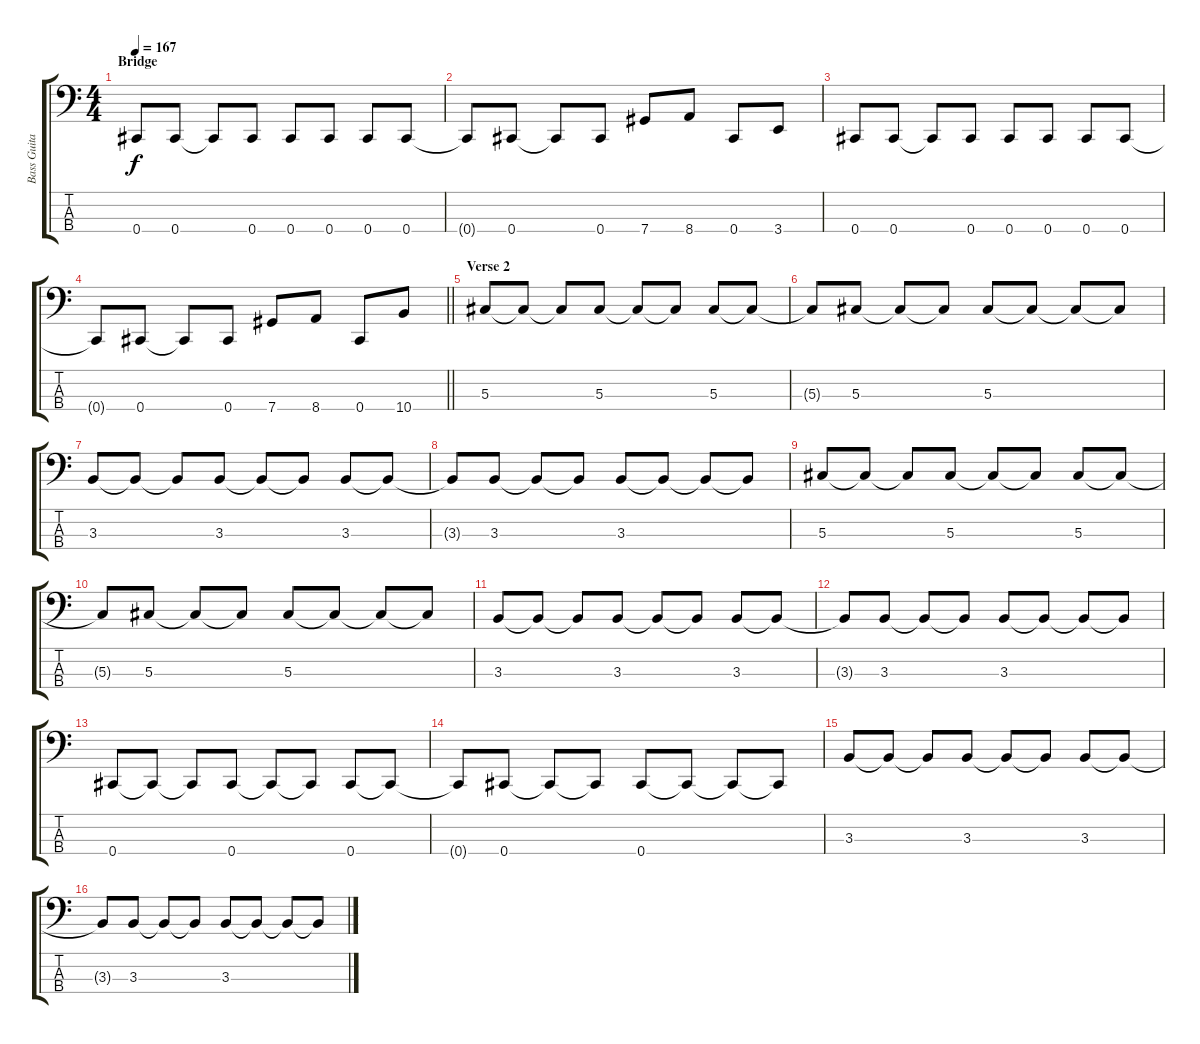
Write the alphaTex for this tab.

\track ("Bass Guitar" "Bass Guita") {instrument electricbassfinger}
\staff {score tabs}
\tuning (Gb2 Db2 Ab1 Db1) {hide}
\ts (4 4)
\section ("" "Bridge")
\tempo 167
\clef f4
\ks c
0.4.8{dy f} 0.4.8 0.4{t}.8 0.4.8 0.4.8 0.4.8 0.4.8 0.4.8 |
0.4{t}.8 0.4.8 0.4{t}.8 0.4.8 7.4.8 8.4.8 0.4.8 3.4.8 |
0.4.8 0.4.8 0.4{t}.8 0.4.8 0.4.8 0.4.8 0.4.8 0.4.8 |
\barLineRight lightlight
0.4{t}.8 0.4.8 0.4{t}.8 0.4.8 7.4.8 8.4.8 0.4.8 10.4.8 |
\section ("" "Verse 2")
5.3.8 5.3{t}.8 5.3{t}.8 5.3.8 5.3{t}.8 5.3{t}.8 5.3.8 5.3{t}.8 |
5.3{t}.8 5.3.8 5.3{t}.8 5.3{t}.8 5.3.8 5.3{t}.8 5.3{t}.8 5.3{t}.8 |
3.3.8 3.3{t}.8 3.3{t}.8 3.3.8 3.3{t}.8 3.3{t}.8 3.3.8 3.3{t}.8 |
3.3{t}.8 3.3.8 3.3{t}.8 3.3{t}.8 3.3.8 3.3{t}.8 3.3{t}.8 3.3{t}.8 |
5.3.8 5.3{t}.8 5.3{t}.8 5.3.8 5.3{t}.8 5.3{t}.8 5.3.8 5.3{t}.8 |
5.3{t}.8 5.3.8 5.3{t}.8 5.3{t}.8 5.3.8 5.3{t}.8 5.3{t}.8 5.3{t}.8 |
3.3.8 3.3{t}.8 3.3{t}.8 3.3.8 3.3{t}.8 3.3{t}.8 3.3.8 3.3{t}.8 |
3.3{t}.8 3.3.8 3.3{t}.8 3.3{t}.8 3.3.8 3.3{t}.8 3.3{t}.8 3.3{t}.8 |
0.4.8 0.4{t}.8 0.4{t}.8 0.4.8 0.4{t}.8 0.4{t}.8 0.4.8 0.4{t}.8 |
0.4{t}.8 0.4.8 0.4{t}.8 0.4{t}.8 0.4.8 0.4{t}.8 0.4{t}.8 0.4{t}.8 |
3.3.8 3.3{t}.8 3.3{t}.8 3.3.8 3.3{t}.8 3.3{t}.8 3.3.8 3.3{t}.8 |
3.3{t}.8 3.3.8 3.3{t}.8 3.3{t}.8 3.3.8 3.3{t}.8 3.3{t}.8 3.3{t}.8
